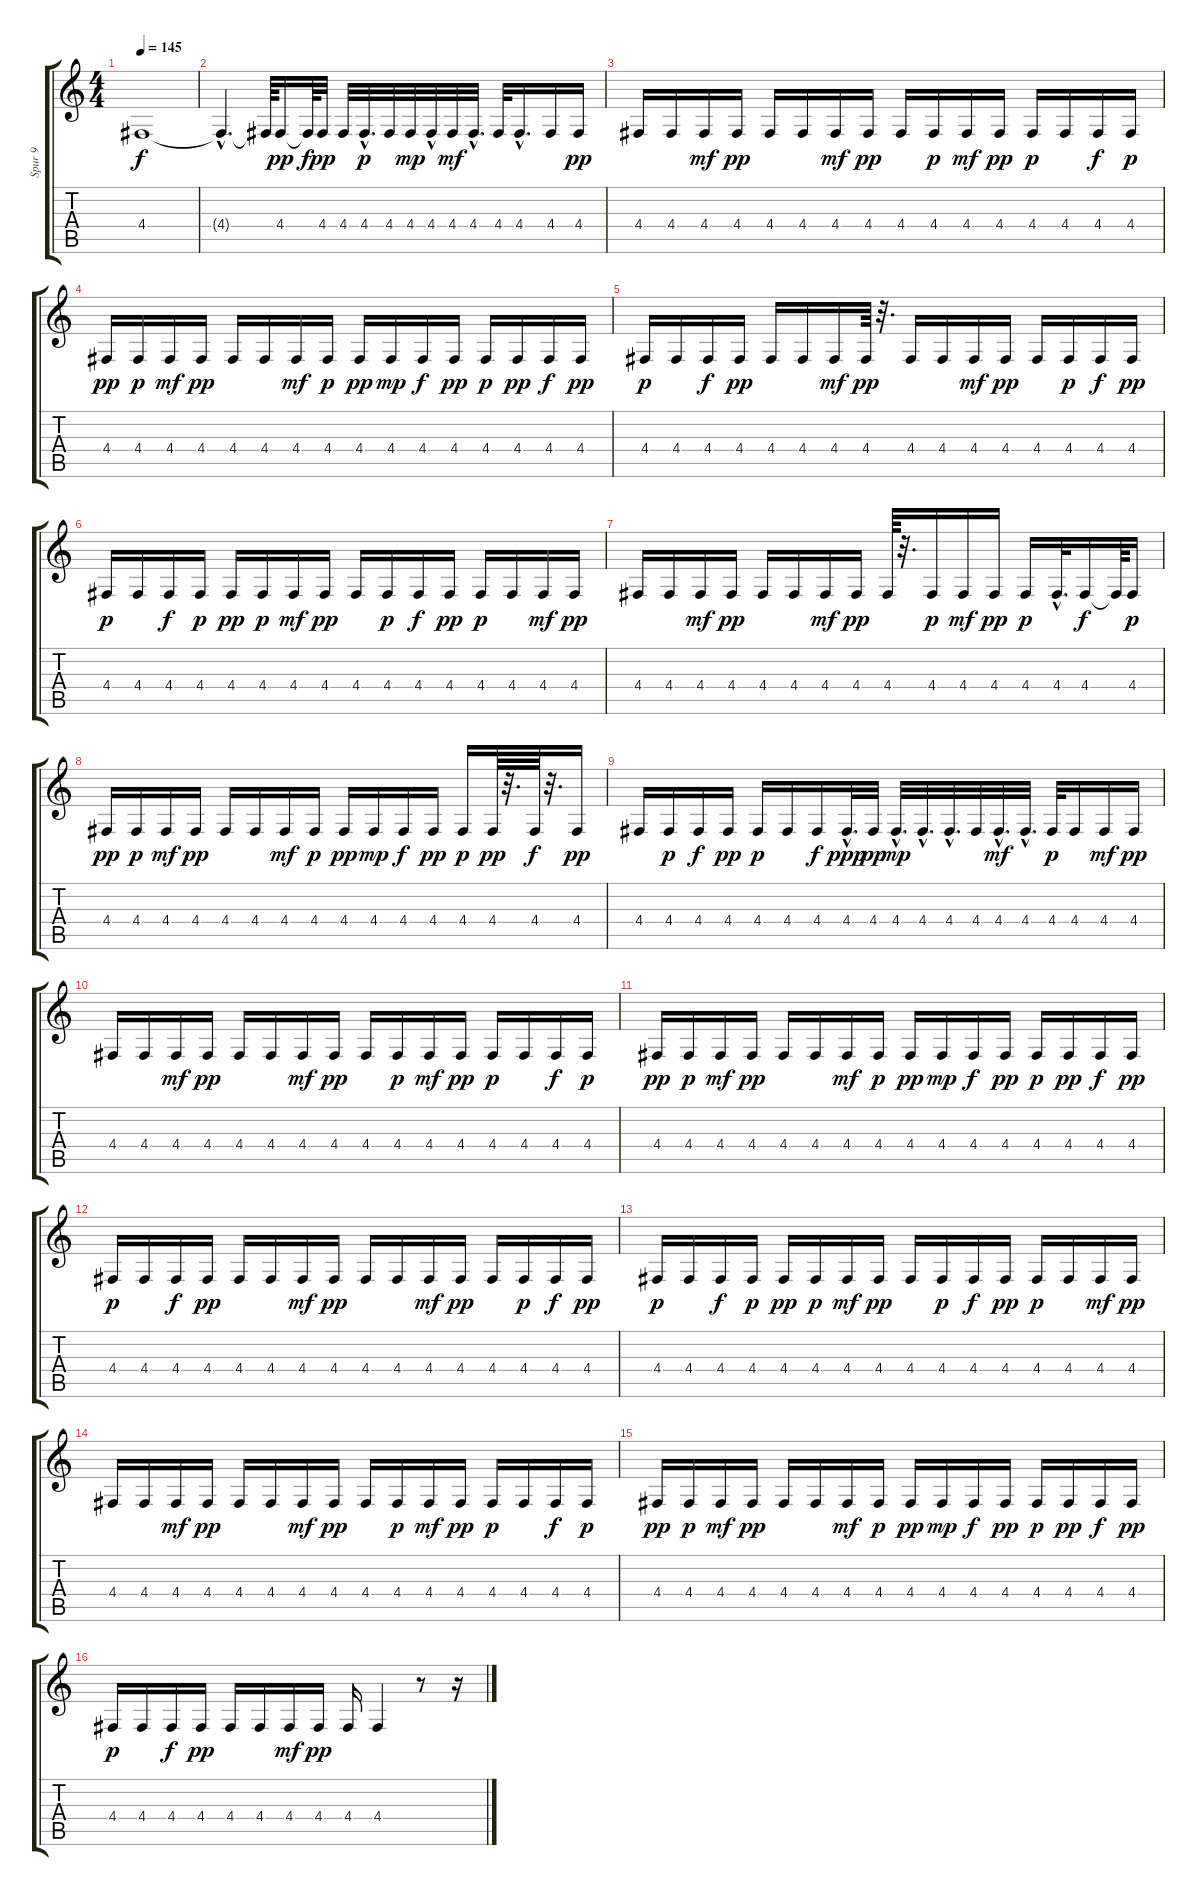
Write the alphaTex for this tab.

\track ("Spur 9" "Spur 9") {instrument celesta}
\staff {score tabs}
\tuning (E4 B3 G3 D3 A2 E2) {hide}
\ts (4 4)
\tempo 145
\clef g2
\ks c
4.4{t}.1{dy f} |
4.4{hac t}.4{d} 4.4{t}.64 4.4.16{dy pp} 4.4{t}.64{dy f} 4.4.32{dy pp} 4.4.32 4.4{hac}.32{d dy p} 4.4.32 4.4.32{dy mp} 4.4{hac}.32 4.4.32{dy mf} 4.4{hac}.32{d} 4.4.32 4.4{hac}.16{d} 4.4.16 4.4.16{dy pp} |
4.4.16 4.4.16 4.4.16{dy mf} 4.4.16{dy pp} 4.4.16 4.4.16 4.4.16{dy mf} 4.4.16{dy pp} 4.4.16 4.4.16{dy p} 4.4.16{dy mf} 4.4.16{dy pp} 4.4.16{dy p} 4.4.16 4.4.16{dy f} 4.4.16{dy p} |
4.4.16{dy pp} 4.4.16{dy p} 4.4.16{dy mf} 4.4.16{dy pp} 4.4.16 4.4.16 4.4.16{dy mf} 4.4.16{dy p} 4.4.16{dy pp} 4.4.16{dy mp} 4.4.16{dy f} 4.4.16{dy pp} 4.4.16{dy p} 4.4.16{dy pp} 4.4.16{dy f} 4.4.16{dy pp} |
4.4.16{dy p} 4.4.16 4.4.16{dy f} 4.4.16{dy pp} 4.4.16 4.4.16 4.4.16{dy mf} 4.4.64{dy pp} r.32{d} 4.4.16 4.4.16 4.4.16{dy mf} 4.4.16{dy pp} 4.4.16 4.4.16{dy p} 4.4.16{dy f} 4.4.16{dy pp} |
4.4.16{dy p} 4.4.16 4.4.16{dy f} 4.4.16{dy p} 4.4.16{dy pp} 4.4.16{dy p} 4.4.16{dy mf} 4.4.16{dy pp} 4.4.16 4.4.16{dy p} 4.4.16{dy f} 4.4.16{dy pp} 4.4.16{dy p} 4.4.16 4.4.16{dy mf} 4.4.16{dy pp} |
4.4.16 4.4.16 4.4.16{dy mf} 4.4.16{dy pp} 4.4.16 4.4.16 4.4.16{dy mf} 4.4.16{dy pp} 4.4.64 r.32{d} 4.4.16{dy p} 4.4.16{dy mf} 4.4.16{dy pp} 4.4.16{dy p} 4.4{hac}.32{d} 4.4.16{dy f} 4.4{t}.64 4.4.16{dy p} |
4.4.16{dy pp} 4.4.16{dy p} 4.4.16{dy mf} 4.4.16{dy pp} 4.4.16 4.4.16 4.4.16{dy mf} 4.4.16{dy p} 4.4.16{dy pp} 4.4.16{dy mp} 4.4.16{dy f} 4.4.16{dy pp} 4.4.16{dy p} 4.4.64{dy pp} r.32{d} 4.4.64{dy f} r.32{d} 4.4.16{dy pp} |
4.4.16 4.4.16{dy p} 4.4.16{dy f} 4.4.16{dy pp} 4.4.16{dy p} 4.4.16 4.4.16{dy f} 4.4{hac}.32{d dy ppp} 4.4.32{dy pp} 4.4{hac}.32{d dy mp} 4.4{hac}.32{d} 4.4{hac}.32{d} 4.4.32 4.4{hac}.32{d dy mf} 4.4{hac}.32{d} 4.4.32{dy p} 4.4.16 4.4.16{dy mf} 4.4.16{dy pp} |
4.4.16 4.4.16 4.4.16{dy mf} 4.4.16{dy pp} 4.4.16 4.4.16 4.4.16{dy mf} 4.4.16{dy pp} 4.4.16 4.4.16{dy p} 4.4.16{dy mf} 4.4.16{dy pp} 4.4.16{dy p} 4.4.16 4.4.16{dy f} 4.4.16{dy p} |
4.4.16{dy pp} 4.4.16{dy p} 4.4.16{dy mf} 4.4.16{dy pp} 4.4.16 4.4.16 4.4.16{dy mf} 4.4.16{dy p} 4.4.16{dy pp} 4.4.16{dy mp} 4.4.16{dy f} 4.4.16{dy pp} 4.4.16{dy p} 4.4.16{dy pp} 4.4.16{dy f} 4.4.16{dy pp} |
4.4.16{dy p} 4.4.16 4.4.16{dy f} 4.4.16{dy pp} 4.4.16 4.4.16 4.4.16{dy mf} 4.4.16{dy pp} 4.4.16 4.4.16 4.4.16{dy mf} 4.4.16{dy pp} 4.4.16 4.4.16{dy p} 4.4.16{dy f} 4.4.16{dy pp} |
4.4.16{dy p} 4.4.16 4.4.16{dy f} 4.4.16{dy p} 4.4.16{dy pp} 4.4.16{dy p} 4.4.16{dy mf} 4.4.16{dy pp} 4.4.16 4.4.16{dy p} 4.4.16{dy f} 4.4.16{dy pp} 4.4.16{dy p} 4.4.16 4.4.16{dy mf} 4.4.16{dy pp} |
4.4.16 4.4.16 4.4.16{dy mf} 4.4.16{dy pp} 4.4.16 4.4.16 4.4.16{dy mf} 4.4.16{dy pp} 4.4.16 4.4.16{dy p} 4.4.16{dy mf} 4.4.16{dy pp} 4.4.16{dy p} 4.4.16 4.4.16{dy f} 4.4.16{dy p} |
4.4.16{dy pp} 4.4.16{dy p} 4.4.16{dy mf} 4.4.16{dy pp} 4.4.16 4.4.16 4.4.16{dy mf} 4.4.16{dy p} 4.4.16{dy pp} 4.4.16{dy mp} 4.4.16{dy f} 4.4.16{dy pp} 4.4.16{dy p} 4.4.16{dy pp} 4.4.16{dy f} 4.4.16{dy pp} |
4.4.16{dy p} 4.4.16 4.4.16{dy f} 4.4.16{dy pp} 4.4.16 4.4.16 4.4.16{dy mf} 4.4.16{dy pp} 4.4.16 4.4.4 r.8 r.16
